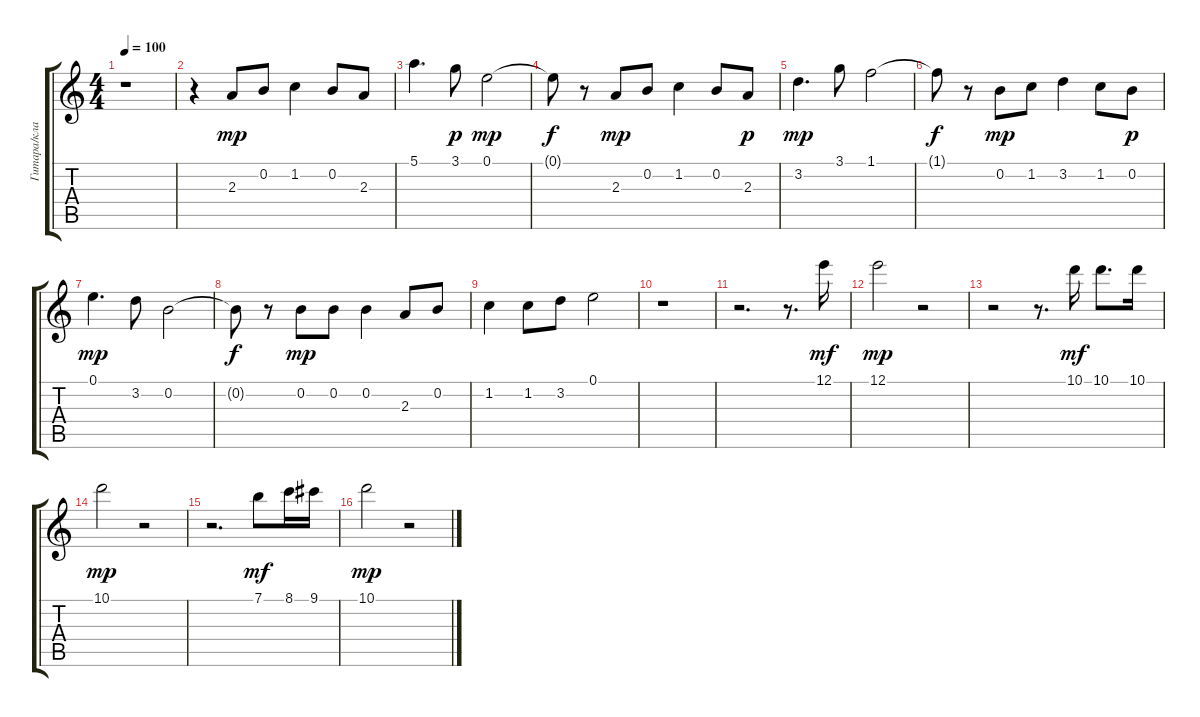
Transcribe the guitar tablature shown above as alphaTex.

\track ("Гитара/клавиши" "Гитара/кла") {instrument acousticguitarnylon}
\staff {score tabs}
\tuning (E4 B3 G3 D3 A2 E2) {hide}
\ts (4 4)
\tempo 100
\clef g2
\ks c
r.1{dy mp instrument acousticguitarnylon} |
r.4 2.3.8 0.2.8 1.2.4 0.2.8 2.3.8 |
5.1.4{d} 3.1.8{dy p} 0.1.2{dy mp} |
0.1{t}.8{dy f} r.8 2.3.8{dy mp} 0.2.8 1.2.4 0.2.8 2.3.8{dy p} |
3.2.4{d dy mp} 3.1.8 1.1.2 |
1.1{t}.8{dy f} r.8 0.2.8{dy mp} 1.2.8 3.2.4 1.2.8 0.2.8{dy p} |
0.1.4{d dy mp} 3.2.8 0.2.2 |
0.2{t}.8{dy f} r.8 0.2.8{dy mp} 0.2.8 0.2.4 2.3.8 0.2.8 |
1.2.4 1.2.8 3.2.8 0.1.2 |
r.1{instrument electricguitarmuted} |
r.2{d} r.8{d} 12.1.16{dy mf} |
12.1.2{dy mp} r.2 |
r.2 r.8{d} 10.1.16{dy mf} 10.1.8{d} 10.1.16 |
10.1.2{dy mp} r.2 |
r.2{d} 7.1.8{dy mf} 8.1.16 9.1.16 |
10.1.2{dy mp} r.2
